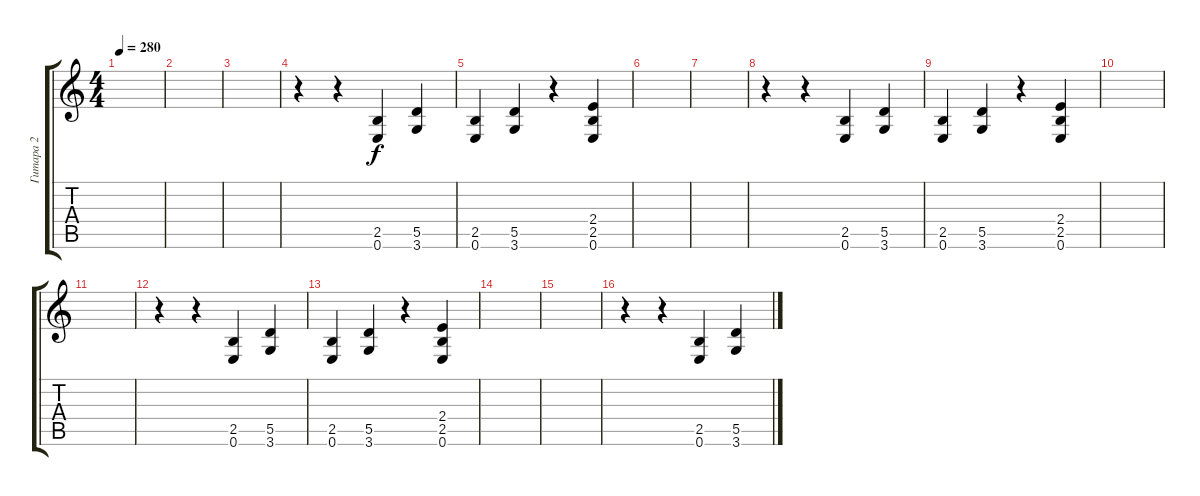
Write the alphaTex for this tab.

\track ("Гитара 2" "Гитара 2") {instrument overdrivenguitar}
\staff {score tabs}
\tuning (E4 B3 G3 D3 A2 E2) {hide}
\ts (4 4)
\tempo 280
\clef g2
\ks c
|
|
|
r.4 r.4 (2.5 0.6).4 (5.5 3.6).4 |
(2.5 0.6).4 (5.5 3.6).4 r.4 (2.4 2.5 0.6).4 |
|
|
r.4 r.4 (2.5 0.6).4 (5.5 3.6).4 |
(2.5 0.6).4 (5.5 3.6).4 r.4 (2.4 2.5 0.6).4 |
|
|
r.4 r.4 (2.5 0.6).4 (5.5 3.6).4 |
(2.5 0.6).4 (5.5 3.6).4 r.4 (2.4 2.5 0.6).4 |
|
|
r.4 r.4 (2.5 0.6).4 (5.5 3.6).4
